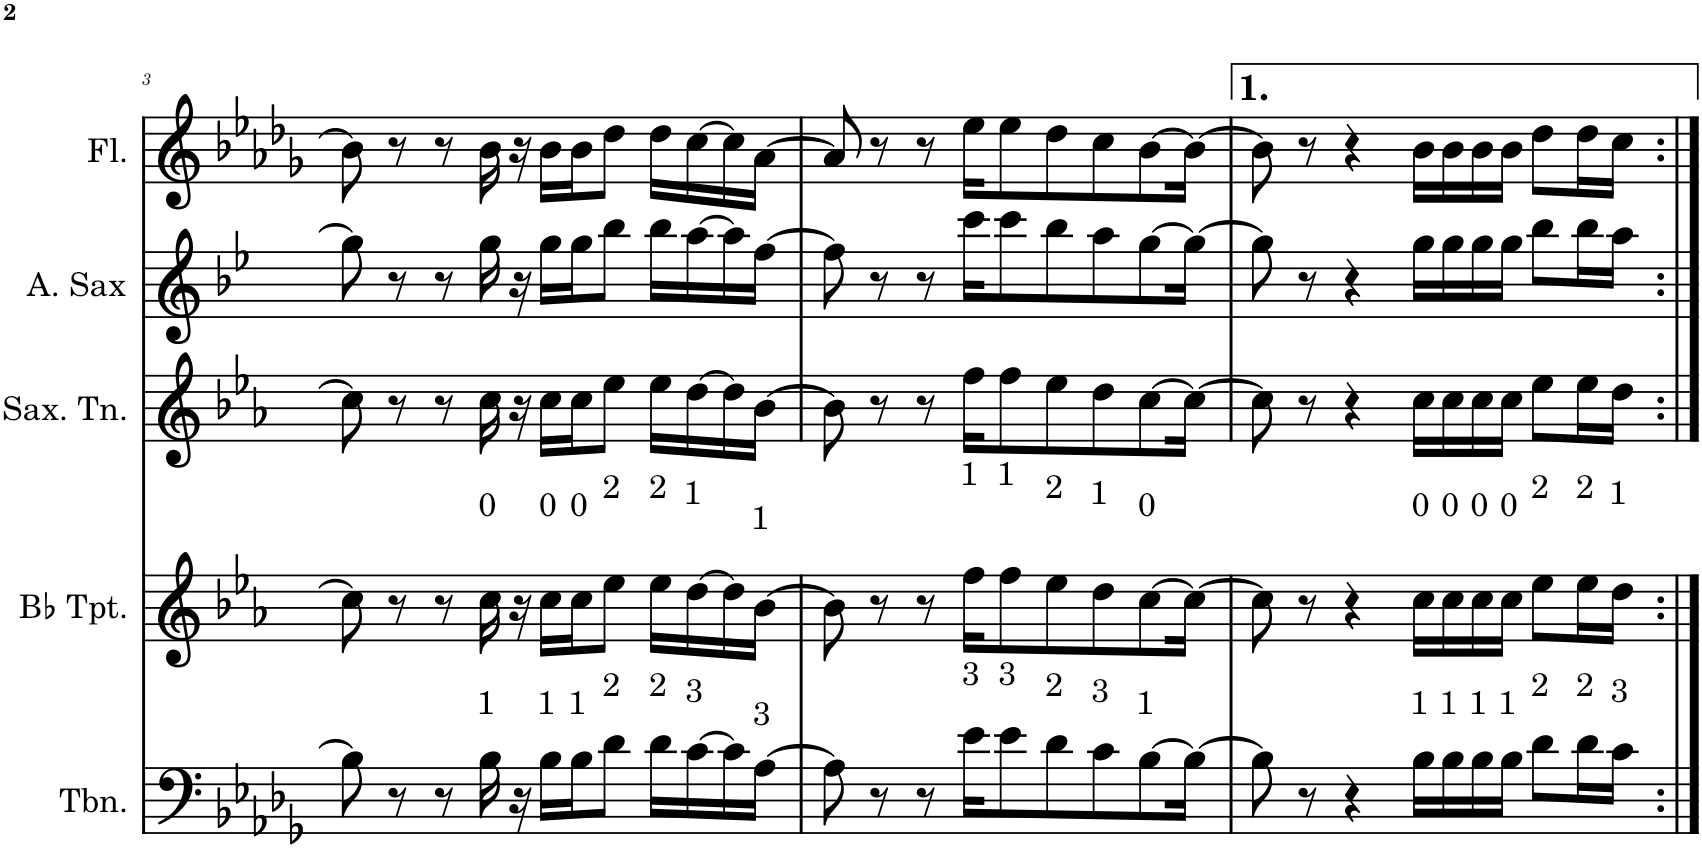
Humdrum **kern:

**kern	**kern	**kern	**kern	**kern
*part5	*part4	*part3	*part2	*part1
*staff5	*staff4	*staff3	*staff2	*staff1
*I"Trombone	*I"Bb Trumpet	*I"Saxofone Tenor	*I"Saxofone Alto	*I"Flauta Transversal
*I'Tbn.	*I'Bb Tpt.	*I'Sax. Tn.	*	*I'Fl.
!!LO:PB:g=z
*clefF4	*clefG2	*clefG2	*clefG2	*clefG2
*	*Trd1c2	*Trd8c14	*Trd5c9	*
*k[b-e-a-d-g-]	*k[b-e-a-]	*k[b-e-a-]	*k[b-e-]	*k[b-e-a-d-g-]
*M4/4	*M4/4	*M4/4	*M4/4	*M4/4
=3	=3	=3	=3	=3
8B-\]	8cc\]	8cc\]	8gg\]	8b-\]
8r	8r	8r	8r	8r
8r	8r	8r	8r	8r
!	!LO:TX:a:t=0	!	!	!
!LO:TX:a:t=1	!	!	!	!
16B-\	16cc\	16cc\	16gg\	16b-\
16r	16r	16r	16r	16r
!	!LO:TX:a:t=0	!	!	!
!LO:TX:a:t=1	!	!	!	!
16B-\LL	16cc\LL	16cc\LL	16gg\LL	16b-\LL
!	!LO:TX:a:t=0	!	!	!
!LO:TX:a:t=1	!	!	!	!
16B-\J	16cc\J	16cc\J	16gg\J	16b-\J
!	!LO:TX:a:t=2	!	!	!
!LO:TX:a:t=2	!	!	!	!
8d-\J	8ee-\J	8ee-\J	8bb-\J	8dd-\J
!	!LO:TX:a:t=2	!	!	!
!LO:TX:a:t=2	!	!	!	!
16d-\LL	16ee-\LL	16ee-\LL	16bb-\LL	16dd-\LL
!	!LO:TX:a:t=1	!	!	!
!LO:TX:a:t=3	!	!	!	!
[16c\	[16dd\	[16dd\	[16aa\	[16cc\
16c\]	16dd\]	16dd\]	16aa\]	16cc\]
!	!LO:TX:a:t=1	!	!	!
!LO:TX:a:t=3	!	!	!	!
[16A-\JJ	[16b-\JJ	[16b-\JJ	[16ff\JJ	[16a-\JJ
=4	=4	=4	=4	=4
8A-\]	8b-\]	8b-\]	8ff\]	8a-/]
8r	8r	8r	8r	8r
8r	8r	8r	8r	8r
!	!LO:TX:a:t=1	!	!	!
!LO:TX:a:t=3	!	!	!	!
16e-\KL	16ff\KL	16ff\KL	16ccc\KL	16ee-\KL
!	!LO:TX:a:t=1	!	!	!
!LO:TX:a:t=3	!	!	!	!
8e-\	8ff\	8ff\	8ccc\	8ee-\
!	!LO:TX:a:t=2	!	!	!
!LO:TX:a:t=2	!	!	!	!
8d-\	8ee-\	8ee-\	8bb-\	8dd-\
!	!LO:TX:a:t=1	!	!	!
!LO:TX:a:t=3	!	!	!	!
8c\	8dd\	8dd\	8aa\	8cc\
!	!LO:TX:a:t=0	!	!	!
!LO:TX:a:t=1	!	!	!	!
[8B-\	[8cc\	[8cc\	[8gg\	[8b-\
16B-\Jk_	16cc\Jk_	16cc\Jk_	16gg\Jk_	16b-\Jk_
=5	=5	=5	=5	=5
8B-\]	8cc\]	8cc\]	8gg\]	8b-\]
8r	8r	8r	8r	8r
4r	4r	4r	4r	4r
!	!LO:TX:a:t=0	!	!	!
!LO:TX:a:t=1	!	!	!	!
16B-\LL	16cc\LL	16cc\LL	16gg\LL	16b-\LL
!	!LO:TX:a:t=0	!	!	!
!LO:TX:a:t=1	!	!	!	!
16B-\	16cc\	16cc\	16gg\	16b-\
!	!LO:TX:a:t=0	!	!	!
!LO:TX:a:t=1	!	!	!	!
16B-\	16cc\	16cc\	16gg\	16b-\
!	!LO:TX:a:t=0	!	!	!
!LO:TX:a:t=1	!	!	!	!
16B-\JJ	16cc\JJ	16cc\JJ	16gg\JJ	16b-\JJ
!	!LO:TX:a:t=2	!	!	!
!LO:TX:a:t=2	!	!	!	!
8d-\L	8ee-\L	8ee-\L	8bb-\L	8dd-\L
!	!LO:TX:a:t=2	!	!	!
!LO:TX:a:t=2	!	!	!	!
16d-\L	16ee-\L	16ee-\L	16bb-\L	16dd-\L
!	!LO:TX:a:t=1	!	!	!
!LO:TX:a:t=3	!	!	!	!
16c\JJ	16dd\JJ	16dd\JJ	16aa\JJ	16cc\JJ
=:|!	=:|!	=:|!	=:|!	=:|!
*-	*-	*-	*-	*-
